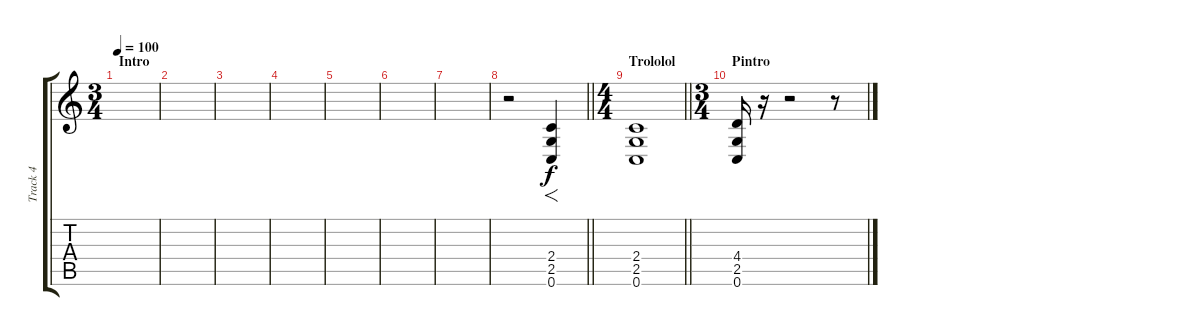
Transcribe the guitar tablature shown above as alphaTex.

\track ("Track 4" "Track 4") {instrument overdrivenguitar}
\staff {score tabs}
\tuning (C4 G3 Eb3 Bb2 F2 C2) {hide}
\ts (3 4)
\section ("" "Intro")
\tempo 100
\clef g2
\ks c
|
|
|
|
|
|
|
\barLineRight lightlight
r.2 (2.4 2.5 0.6).4{f} |
\ts (4 4)
\section ("" "Trololol")
\barLineRight lightlight
(2.4 2.5 0.6).1{dy f} |
\ts (3 4)
\section ("" "Pintro")
(4.4 2.5 0.6).16 r.16 r.2 r.8
